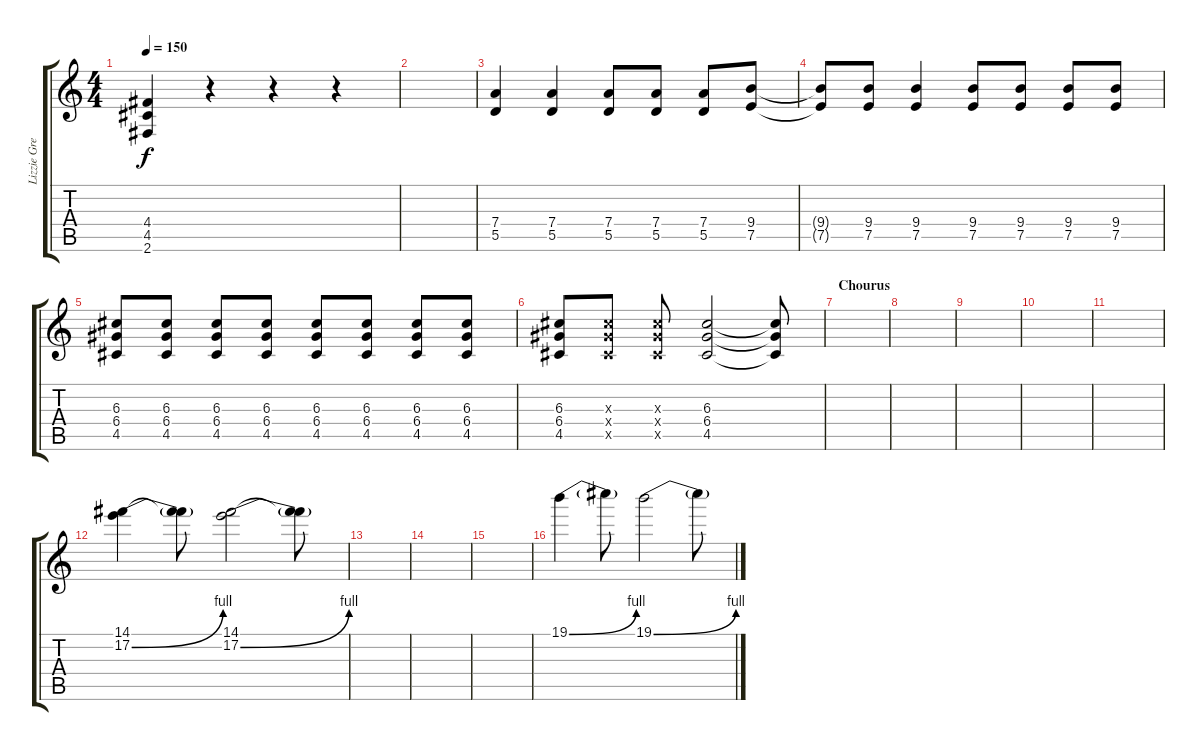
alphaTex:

\track ("Lizzie Grey - Guitar Fills" "Lizzie Gre") {instrument distortionguitar}
\staff {score tabs}
\tuning (E4 B3 G3 D3 A2 E2) {hide}
\ts (4 4)
\tempo 150
\clef g2
\ks c
(4.4 4.5 2.6).4{dy f} r.4 r.4 r.4 |
|
(7.4 5.5).4 (7.4 5.5).4 (7.4 5.5).8 (7.4 5.5).8 (7.4 5.5).8 (9.4 7.5).8 |
(9.4{t} 7.5{t}).8 (9.4 7.5).8 (9.4 7.5).4 (9.4 7.5).8 (9.4 7.5).8 (9.4 7.5).8 (9.4 7.5).8 |
(6.3 6.4 4.5).8 (6.3 6.4 4.5).8 (6.3 6.4 4.5).8 (6.3 6.4 4.5).8 (6.3 6.4 4.5).8 (6.3 6.4 4.5).8 (6.3 6.4 4.5).8 (6.3 6.4 4.5).8 |
(6.3 6.4 4.5).8 (6.3{x} 6.4{x} 4.5{x}).8 (6.3{x} 6.4{x} 4.5{x}).8 (6.3 6.4 4.5).2 (6.3{t} 6.4{t} 4.5{t}).8 |
\section ("" "Chourus")
|
|
|
|
|
(14.1 17.2{be (bend 0 0 60 4)}).4 (14.1{t} 17.2{t}).8 (14.1 17.2{be (bend 0 0 60 4)}).2 (14.1{t} 17.2{t}).8 |
|
|
|
19.1{be (bend 0 0 60 4)}.4 19.1{t}.8 19.1{be (bend 0 0 60 4)}.2 19.1{t}.8
